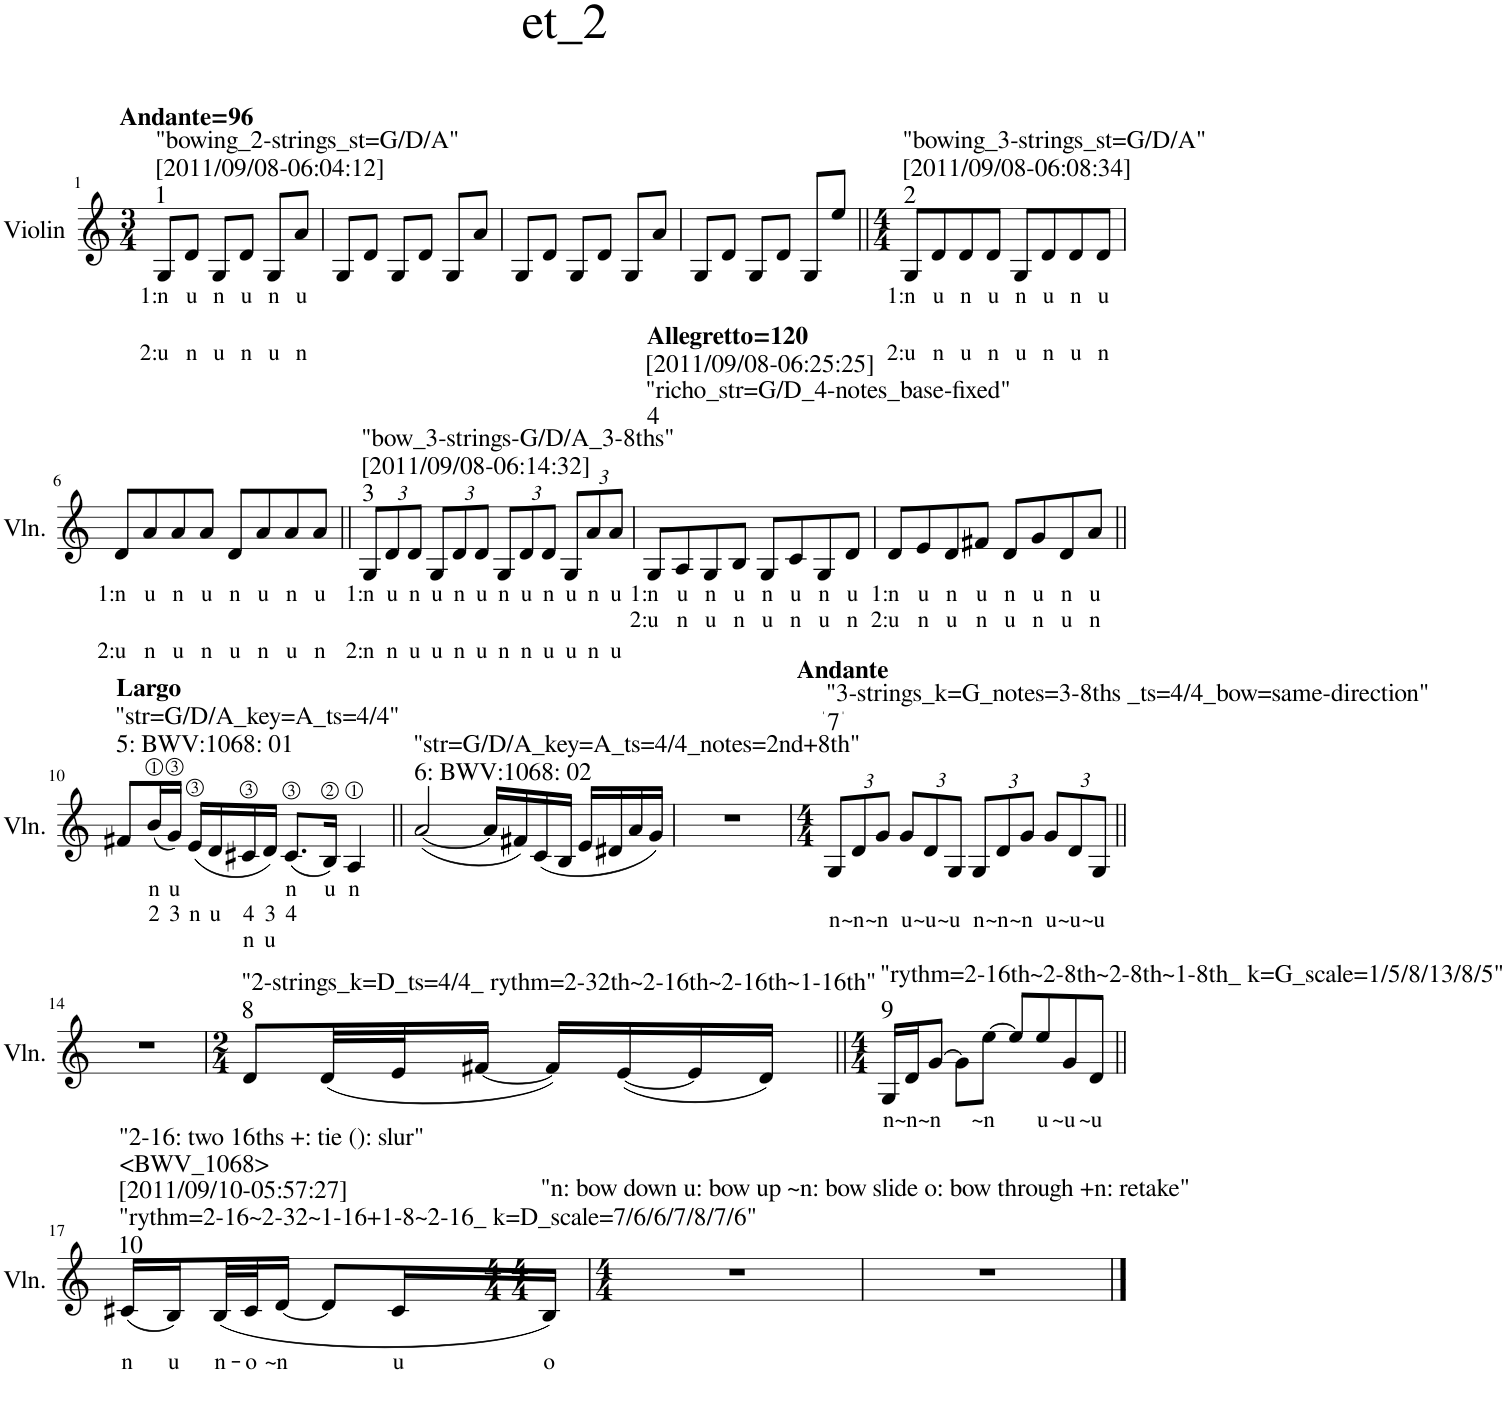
**kern	**text	**text	**text	**harte
*part1	*part1	*part1	*part1	*part1
*staff1	*staff1	*staff1	*staff1	*
*I"Violin	*	*	*	*
*I'Vln.	*	*	*	*
*clefG2	*	*	*	*
*k[]	*	*	*	*
*M3/4	*	*	*	*
=1	=1	=1	=1	=1
!LO:TX:a:B:t=Andante=96	!	!	!	!
!	!LO:LY:b	!LO:LY:b	!	!LO:H:n=1:kt=1
!	!	!	!	!LO:H:n=2:kt=[2011/09/08-06:04:12]
!	!	!	!	!LO:H:n=3:kt="bowing_2-strings_st=G/D/A"
8G/L	1:n	2:u	.	N N N
!	!LO:LY:b	!LO:LY:b	!	!
8d/J	u	n	.	.
!	!LO:LY:b	!LO:LY:b	!	!
8G/L	n	u	.	.
!	!LO:LY:b	!LO:LY:b	!	!
8d/J	u	n	.	.
!	!LO:LY:b	!LO:LY:b	!	!
8G/L	n	u	.	.
!	!LO:LY:b	!LO:LY:b	!	!
8a/J	u	n	.	.
=2	=2	=2	=2	=2
8G/L	.	.	.	.
8d/J	.	.	.	.
8G/L	.	.	.	.
8d/J	.	.	.	.
8G/L	.	.	.	.
8a/J	.	.	.	.
=3	=3	=3	=3	=3
8G/L	.	.	.	.
8d/J	.	.	.	.
8G/L	.	.	.	.
8d/J	.	.	.	.
8G/L	.	.	.	.
8a/J	.	.	.	.
=4	=4	=4	=4	=4
8G/L	.	.	.	.
8d/J	.	.	.	.
8G/L	.	.	.	.
8d/J	.	.	.	.
8G/L	.	.	.	.
8ee/J	.	.	.	.
=5||	=5||	=5||	=5||	=5||
*M4/4	*	*	*	*
!	!LO:LY:b	!LO:LY:b	!	!LO:H:n=1:kt=2
!	!	!	!	!LO:H:n=2:kt=[2011/09/08-06:08:34]
!	!	!	!	!LO:H:n=3:kt="bowing_3-strings_st=G/D/A"
8G/L	1:n	2:u	.	N N N
!	!LO:LY:b	!LO:LY:b	!	!
8d/	u	n	.	.
!	!LO:LY:b	!LO:LY:b	!	!
8d/	n	u	.	.
!	!LO:LY:b	!LO:LY:b	!	!
8d/J	u	n	.	.
!	!LO:LY:b	!LO:LY:b	!	!
8G/L	n	u	.	.
!	!LO:LY:b	!LO:LY:b	!	!
8d/	u	n	.	.
!	!LO:LY:b	!LO:LY:b	!	!
8d/	n	u	.	.
!	!LO:LY:b	!LO:LY:b	!	!
8d/J	u	n	.	.
!!LO:LB:g=z
=6	=6	=6	=6	=6
!	!LO:LY:b	!LO:LY:b	!	!
8d/L	1:n	2:u	.	.
!	!LO:LY:b	!LO:LY:b	!	!
8a/	u	n	.	.
!	!LO:LY:b	!LO:LY:b	!	!
8a/	n	u	.	.
!	!LO:LY:b	!LO:LY:b	!	!
8a/J	u	n	.	.
!	!LO:LY:b	!LO:LY:b	!	!
8d/L	n	u	.	.
!	!LO:LY:b	!LO:LY:b	!	!
8a/	u	n	.	.
!	!LO:LY:b	!LO:LY:b	!	!
8a/	n	u	.	.
!	!LO:LY:b	!LO:LY:b	!	!
8a/J	u	n	.	.
=7||	=7||	=7||	=7||	=7||
*Xbrackettup	*	*	*	*
!	!LO:LY:b	!LO:LY:b	!	!LO:H:n=1:kt=3
!	!	!	!	!LO:H:n=2:kt=[2011/09/08-06:14:32]
!	!	!	!	!LO:H:n=3:kt="bow_3-strings-G/D/A_3-8ths"
12G/L	1:n	2:n	.	N N N
!	!LO:LY:b	!LO:LY:b	!	!
12d/	u	n	.	.
!	!LO:LY:b	!LO:LY:b	!	!
12d/J	n	u	.	.
!	!LO:LY:b	!LO:LY:b	!	!
12G/L	u	u	.	.
!	!LO:LY:b	!LO:LY:b	!	!
12d/	n	n	.	.
!	!LO:LY:b	!LO:LY:b	!	!
12d/J	u	u	.	.
!	!LO:LY:b	!LO:LY:b	!	!
12G/L	n	n	.	.
!	!LO:LY:b	!LO:LY:b	!	!
12d/	u	n	.	.
!	!LO:LY:b	!LO:LY:b	!	!
12d/J	n	u	.	.
!	!LO:LY:b	!LO:LY:b	!	!
12G/L	u	u	.	.
!	!LO:LY:b	!LO:LY:b	!	!
12a/	n	n	.	.
!	!LO:LY:b	!LO:LY:b	!	!
12a/J	u	u	.	.
=8	=8	=8	=8	=8
!LO:TX:a:B:t=Allegretto=120	!	!	!	!
!	!LO:LY:b	!LO:LY:b	!	!LO:H:n=1:kt=4
!	!	!	!	!LO:H:n=2:kt="richo_str=G/D_4-notes_base-fixed"
!	!	!	!	!LO:H:n=3:kt=[2011/09/08-06:25:25]
8G/L	1:n	2:u	.	N N N
!	!LO:LY:b	!LO:LY:b	!	!
8A/	u	n	.	.
!	!LO:LY:b	!LO:LY:b	!	!
8G/	n	u	.	.
!	!LO:LY:b	!LO:LY:b	!	!
8B/J	u	n	.	.
!	!LO:LY:b	!LO:LY:b	!	!
8G/L	n	u	.	.
!	!LO:LY:b	!LO:LY:b	!	!
8c/	u	n	.	.
!	!LO:LY:b	!LO:LY:b	!	!
8G/	n	u	.	.
!	!LO:LY:b	!LO:LY:b	!	!
8d/J	u	n	.	.
=9	=9	=9	=9	=9
!	!LO:LY:b	!LO:LY:b	!	!
8d/L	1:n	2:u	.	.
!	!LO:LY:b	!LO:LY:b	!	!
8e/	u	n	.	.
!	!LO:LY:b	!LO:LY:b	!	!
8d/	n	u	.	.
!	!LO:LY:b	!LO:LY:b	!	!
8f#X/J	u	n	.	.
!	!LO:LY:b	!LO:LY:b	!	!
8d/L	n	u	.	.
!	!LO:LY:b	!LO:LY:b	!	!
8g/	u	n	.	.
!	!LO:LY:b	!LO:LY:b	!	!
8d/	n	u	.	.
!	!LO:LY:b	!LO:LY:b	!	!
8a/J	u	n	.	.
!!LO:LB:g=z
=10||	=10||	=10||	=10||	=10||
!LO:TX:a:B:t=Largo	!	!	!	!LO:H:n=1:kt=5: BWV:1068: 01
!	!	!	!	!LO:H:n=2:kt="str=G/D/A_key=A_ts=4/4"
8f#X/L	.	.	.	N N
!	!LO:LY:b	!LO:LY:b	!	!
(16b/L	n	2	.	.
!	!LO:LY:b	!LO:LY:b	!	!
16g/JJ)	u	3	.	.
!	!	!LO:LY:b	!	!
(16e/LL	.	n	.	.
!	!	!LO:LY:b	!	!
16d/	.	u	.	.
!	!	!LO:LY:b	!LO:LY:b	!
16c#X/	.	4	n	.
!	!	!LO:LY:b	!LO:LY:b	!
16d/JJ)	.	3	u	.
!	!LO:LY:b	!LO:LY:b	!	!
(8.c#/L	n	4	.	.
!	!LO:LY:b	!	!	!
16B/Jk)	u	.	.	.
!	!LO:LY:b	!	!	!
4A/	n	.	.	.
=11||	=11||	=11||	=11||	=11||
!	!	!	!	!LO:H:n=1:kt=6: BWV:1068: 02
!	!	!	!	!LO:H:n=2:kt="str=G/D/A_key=A_ts=4/4_notes=2nd+8th"
([2a/	.	.	.	N N
16a/LL]	.	.	.	.
16f#X/)	.	.	.	.
(16c/	.	.	.	.
16B/JJ	.	.	.	.
16e/LL	.	.	.	.
16d#X/	.	.	.	.
16a/	.	.	.	.
16g/JJ)	.	.	.	.
=12	=12	=12	=12	=12
1r	.	.	.	.
=13	=13	=13	=13	=13
*M4/4	*	*	*	*
!LO:TX:a:B:t=Andante	!	!	!	!
!	!LO:LY:b	!	!	!LO:H:n=1:kt=7
!	!	!	!	!LO:H:n=2:kt="3-strings_k=G_notes=3-8ths _ts=4/4_bow=same-direction"
12G/L	n	.	.	N N
!	!LO:LY:b	!	!	!
12d/	~n	.	.	.
!	!LO:LY:b	!	!	!
12g/J	~n	.	.	.
!	!LO:LY:b	!	!	!
12g/L	u	.	.	.
!	!LO:LY:b	!	!	!
12d/	~u	.	.	.
!	!LO:LY:b	!	!	!
12G/J	~u	.	.	.
!	!LO:LY:b	!	!	!
12G/L	n	.	.	.
!	!LO:LY:b	!	!	!
12d/	~n	.	.	.
!	!LO:LY:b	!	!	!
12g/J	~n	.	.	.
!	!LO:LY:b	!	!	!
12g/L	u	.	.	.
!	!LO:LY:b	!	!	!
12d/	~u	.	.	.
!	!LO:LY:b	!	!	!
12G/J	~u	.	.	.
!!LO:LB:g=z
=14||	=14||	=14||	=14||	=14||
1r	.	.	.	.
=15	=15	=15	=15	=15
*M2/4	*	*	*	*
!	!	!	!	!LO:H:n=1:kt=8
!	!	!	!	!LO:H:n=2:kt="2-strings_k=D_ts=4/4_ rythm=2-32th~2-16th~2-16th~1-16th"
8d/L	.	.	.	N N
(32d/LL	.	.	.	.
32e/J	.	.	.	.
[16f#X/JJ	.	.	.	.
16f#/LL])	.	.	.	.
([16e/	.	.	.	.
16e/]	.	.	.	.
16d/JJ)	.	.	.	.
=16||	=16||	=16||	=16||	=16||
*M4/4	*	*	*	*
!	!LO:LY:b	!	!	!LO:H:n=1:kt=9
!	!	!	!	!LO:H:n=2:kt="rythm=2-16th~2-8th~2-8th~1-8th_ k=G_scale=1/5/8/13/8/5"
16G/LL	n	.	.	N N
!	!LO:LY:b	!	!	!
16d/J	~n	.	.	.
!	!LO:LY:b	!	!	!
[8g/J	~n	.	.	.
8g\L]	.	.	.	.
!	!LO:LY:b	!	!	!
[8ee\J	~n	.	.	.
8ee/L]	.	.	.	.
!	!LO:LY:b	!	!	!
8ee/	u	.	.	.
!	!LO:LY:b	!	!	!
8g/	~u	.	.	.
!	!LO:LY:b	!	!	!
8d/J	~u	.	.	.
!!LO:LB:g=z
=17||	=17||	=17||	=17||	=17||
!	!LO:LY:b	!	!	!LO:H:n=1:kt=10
!	!	!	!	!LO:H:n=2:kt="rythm=2-16~2-32~1-16+1-8~2-16_ k=D_scale=7/6/6/7/8/7/6"
!	!	!	!	!LO:H:n=3:kt=[2011/09/10-05:57:27]
!	!	!	!	!LO:H:n=4:kt=<BWV_1068>
!	!	!	!	!LO:H:n=5:kt="2-16: two 16ths +: tie (): slur"
(16c#X/LL	n	.	.	N N N N N
!	!LO:LY:b	!	!	!
16B/)	u	.	.	.
!	!LO:LY:b	!	!	!
(32B/L	n-	.	.	.
!	!LO:LY:b	!	!	!
32c#/J	o	.	.	.
!	!LO:LY:b	!	!	!
[16d/JJ	-~n	.	.	.
8d/L]	.	.	.	.
!	!LO:LY:b	!	!	!
16c#/L	u	.	.	.
!	!LO:LY:b	!	!	!LO:H:kt="n: bow down u: bow up ~n: bow slide o: bow through +n: retake"
16B/JJ)	o	.	.	N
=18	=18	=18	=18	=18
*M4/4	*	*	*	*
1r	.	.	.	.
=19	=19	=19	=19	=19
1r	.	.	.	.
==	==	==	==	==
*-	*-	*-	*-	*-
